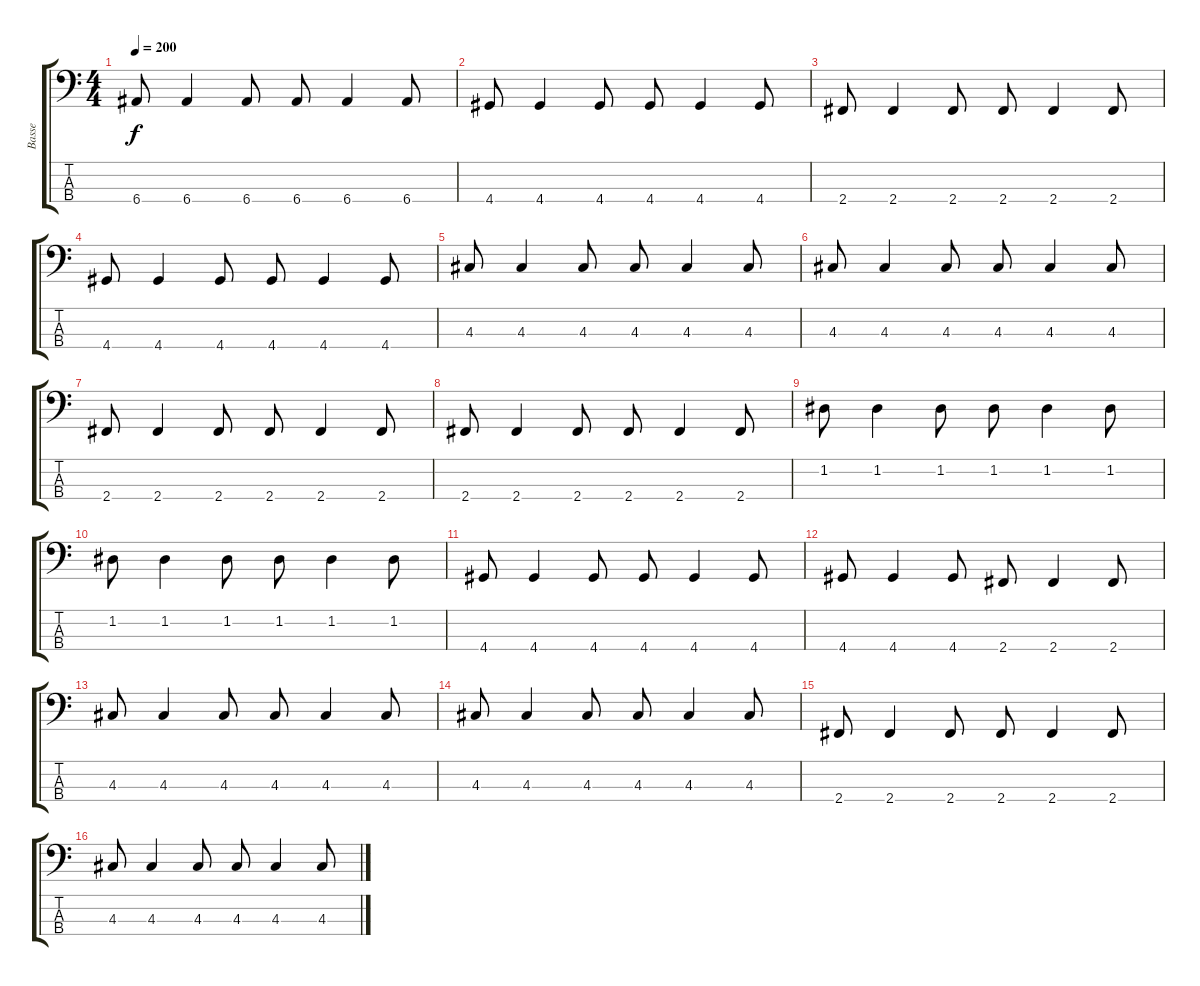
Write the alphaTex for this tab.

\track ("Basse" "Basse") {instrument electricbassfinger}
\staff {score tabs}
\tuning (G2 D2 A1 E1) {hide}
\ts (4 4)
\tempo 200
\clef f4
\ks c
6.4.8{dy f} 6.4.4 6.4.8 6.4.8 6.4.4 6.4.8 |
4.4.8 4.4.4 4.4.8 4.4.8 4.4.4 4.4.8 |
2.4.8 2.4.4 2.4.8 2.4.8 2.4.4 2.4.8 |
4.4.8 4.4.4 4.4.8 4.4.8 4.4.4 4.4.8 |
4.3.8 4.3.4 4.3.8 4.3.8 4.3.4 4.3.8 |
4.3.8 4.3.4 4.3.8 4.3.8 4.3.4 4.3.8 |
2.4.8 2.4.4 2.4.8 2.4.8 2.4.4 2.4.8 |
2.4.8 2.4.4 2.4.8 2.4.8 2.4.4 2.4.8 |
1.2.8 1.2.4 1.2.8 1.2.8 1.2.4 1.2.8 |
1.2.8 1.2.4 1.2.8 1.2.8 1.2.4 1.2.8 |
4.4.8 4.4.4 4.4.8 4.4.8 4.4.4 4.4.8 |
4.4.8 4.4.4 4.4.8 2.4.8 2.4.4 2.4.8 |
4.3.8 4.3.4 4.3.8 4.3.8 4.3.4 4.3.8 |
4.3.8 4.3.4 4.3.8 4.3.8 4.3.4 4.3.8 |
2.4.8 2.4.4 2.4.8 2.4.8 2.4.4 2.4.8 |
4.3.8 4.3.4 4.3.8 4.3.8 4.3.4 4.3.8
